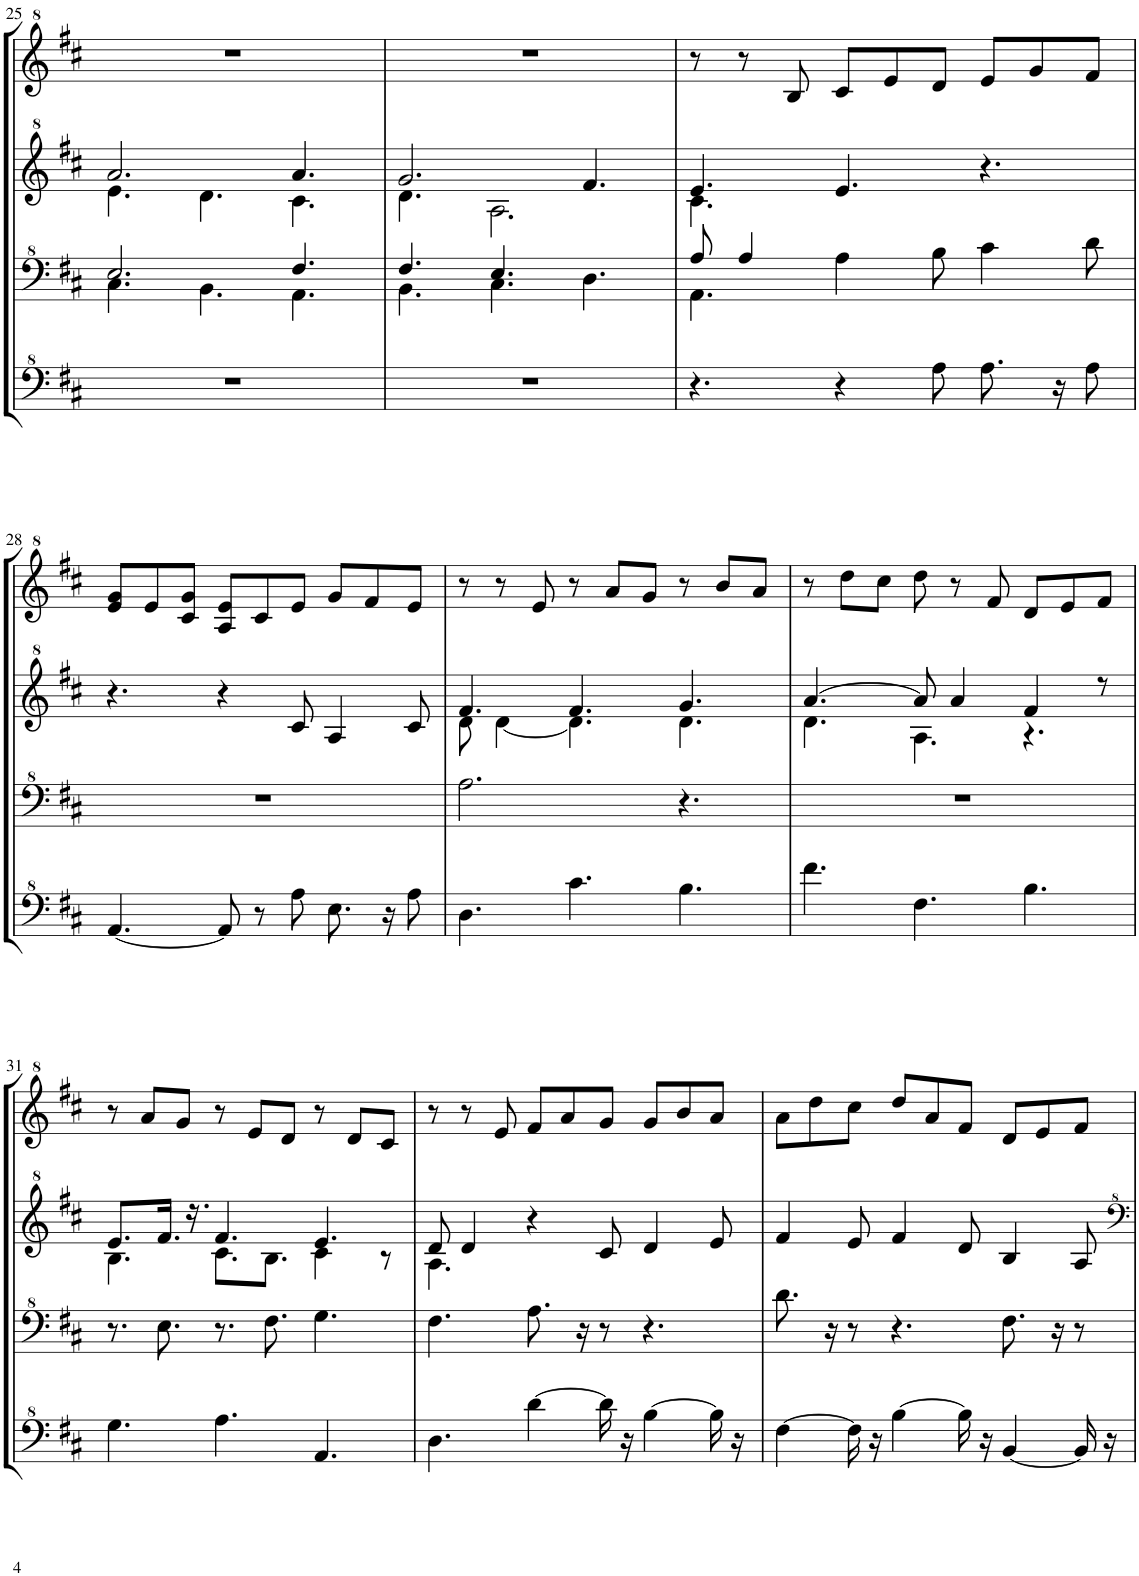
**kern	**kern	**kern	**kern
*part1	*part1	*part1	*part1
*staff4	*staff3	*staff2	*staff1
*I"Model III	*	*	*
!!LO:PB:g=z
*clefF^4	*clefF^4	*clefG^2	*clefG^2
*k[f#c#]	*k[f#c#]	*k[f#c#]	*k[f#c#]
*M9/8	*M9/8	*M9/8	*M9/8
=25	=25	=25	=25
*	*^	*^	*
8%9r	4.c#\	2.e/	2.aa/	4.ee\	8%9r
.	4.B\	.	.	4.dd\	.
.	4.A\	4.f#/	4.aa/	4.cc#\	.
=26	=26	=26	=26	=26	=26
8%9r	4.B\	4.f#/	2.gg/	4.dd\	8%9r
.	4.c#\	4.e/	.	2.a\	.
.	4.ryy	4.d\	4.ff#/	.	.
=27	=27	=27	=27	=27	=27
4.r	4.A\	8a/	4.ee/	4.cc#\	8r
.	.	4a/	.	.	8r
.	.	.	.	.	8b/
4r	2.ryy	4a\	4.ee/	2.ryy	8cc#/L
.	.	.	.	.	8ee/
8a\	.	8b\	.	.	8dd/J
8.a\	.	4cc#\	4.r	.	8ee/L
.	.	.	.	.	8gg/
16r	.	.	.	.	.
8a\	.	8dd\	.	.	8ff#/J
*	*v	*v	*	*	*
*	*	*v	*v	*
!!LO:LB:g=z
=28	=28	=28	=28
[4.A/	8%9r	4.r	8ee/ 8gg/L
.	.	.	8ee/
.	.	.	8cc#/ 8gg/J
8A/]	.	4r	8a/ 8ee/L
8r	.	.	8cc#/
8a\	.	8cc#/	8ee/J
8.e\	.	4a/	8gg/L
.	.	.	8ff#/
16r	.	.	.
8a\	.	8cc#/	8ee/J
=29	=29	=29	=29
*	*	*^	*
4.d\	2.a\	4.ff#/	8dd\	8r
.	.	.	[4dd\	8r
.	.	.	.	8ee/
4.cc#\	.	4.ff#/	4.dd\]	8r
.	.	.	.	8aa/L
.	.	.	.	8gg/J
4.b\	4.r	4.gg/	4.dd\	8r
.	.	.	.	8bb/L
.	.	.	.	8aa/J
=30	=30	=30	=30	=30
4.ff#\	8%9r	[4.aa/	4.dd\	8r
.	.	.	.	8ddd\L
.	.	.	.	8ccc#\J
4.f#\	.	8aa/]	4.a\	8ddd\
.	.	4aa/	.	8r
.	.	.	.	8ff#/
4.b\	.	4ff#/	4.r	8dd/L
.	.	.	.	8ee/
.	.	8r	.	8ff#/J
!!LO:LB:g=z
=31	=31	=31	=31	=31
4.g\	8.r	8.ee/L	4.b\	8r
.	.	.	.	8aa/L
.	8.e\	16.ff#/Jk	.	.
.	.	.	.	8gg/J
.	.	16.r	.	.
4.a\	8.r	4.ff#/	8.cc#\L	8r
.	.	.	.	8ee/L
.	8.f#\	.	8.b\J	.
.	.	.	.	8dd/J
4.A/	4.g\	4.ee/	4cc#\	8r
.	.	.	.	8dd/L
.	.	.	8r	8cc#/J
=32	=32	=32	=32	=32
4.d\	4.f#\	8dd/	4.a\	8r
.	.	4dd/	.	8r
.	.	.	.	8ee/
[4dd\	8.a\	4r	2.ryy	8ff#/L
.	.	.	.	8aa/
.	16r	.	.	.
16dd\]	8r	8cc#/	.	8gg/J
16r	.	.	.	.
[4b\	4.r	4dd/	.	8gg/L
.	.	.	.	8bb/
16b\]	.	8ee/	.	8aa/J
16r	.	.	.	.
*	*	*v	*v	*
=33	=33	=33	=33
[4f#\	8.dd\	4ff#/	8aa\L
.	.	.	8ddd\
.	16r	.	.
16f#\]	8r	8ee/	8ccc#\J
16r	.	.	.
[4b\	4.r	4ff#/	8ddd/L
.	.	.	8aa/
16b\]	.	8dd/	8ff#/J
16r	.	.	.
[4B/	8.f#\	4b/	8dd/L
.	.	.	8ee/
.	16r	.	.
16B/]	8r	8a/	8ff#/J
16r	.	.	.
=	=	=	=
*-	*-	*-	*-
